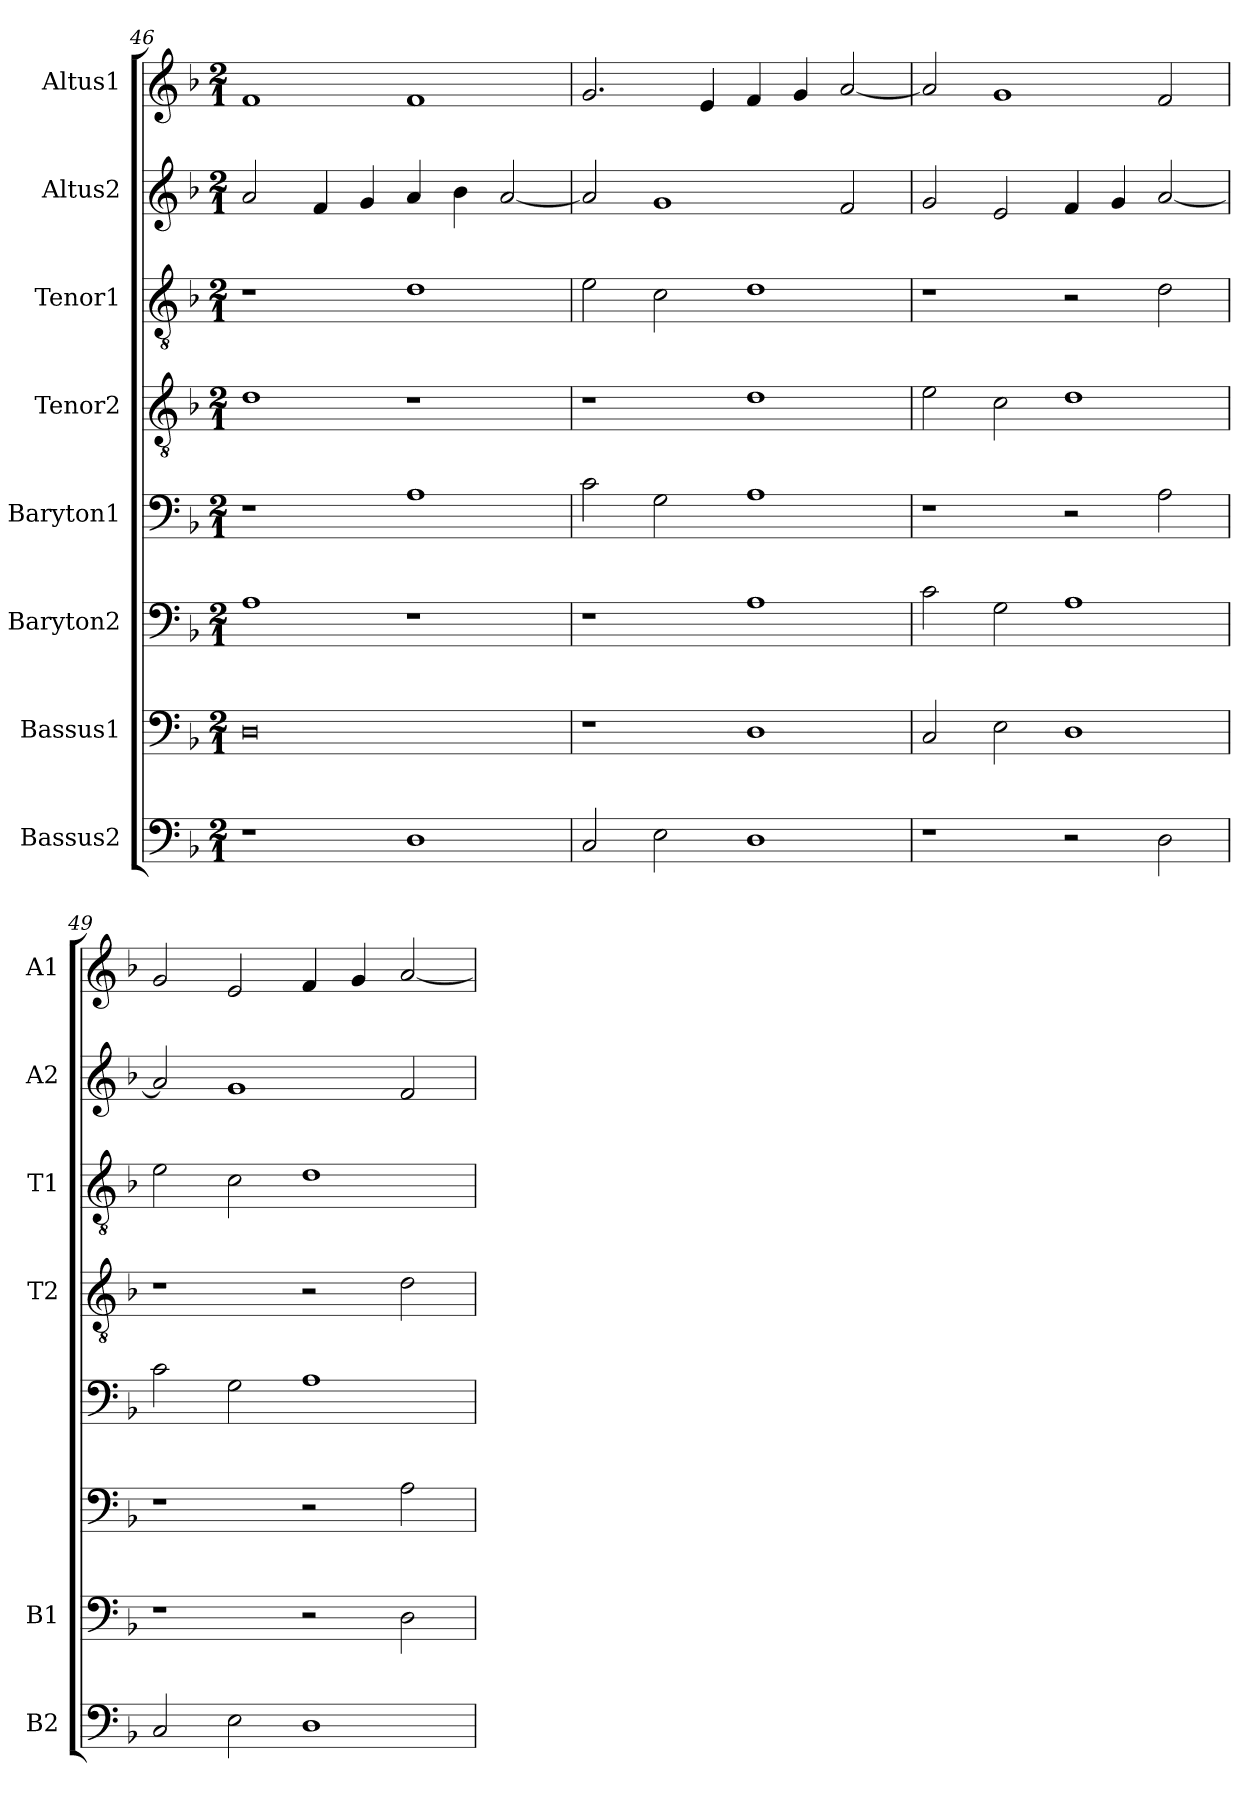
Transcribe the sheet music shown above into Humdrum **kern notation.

**kern	**kern	**kern	**kern	**kern	**kern	**kern	**kern
*part8	*part7	*part6	*part5	*part4	*part3	*part2	*part1
*staff8	*staff7	*staff6	*staff5	*staff4	*staff3	*staff2	*staff1
*I"Bassus2	*I"Bassus1	*I"Baryton2	*I"Baryton1	*I"Tenor2	*I"Tenor1	*I"Altus2	*I"Altus1
*I'B2	*I'B1	*	*	*I'T2	*I'T1	*I'A2	*I'A1
*clefF4	*clefF4	*clefF4	*clefF4	*clefGv2	*clefGv2	*clefG2	*clefG2
*k[b-]	*k[b-]	*k[b-]	*k[b-]	*k[b-]	*k[b-]	*k[b-]	*k[b-]
*d:	*d:	*d:	*d:	*d:	*d:	*d:	*d:
*M2/1	*M2/1	*M2/1	*M2/1	*M2/1	*M2/1	*M2/1	*M2/1
=46	=46	=46	=46	=46	=46	=46	=46
1r	0D	1A	1r	1d	1r	2a	1f
.	.	.	.	.	.	4f	.
.	.	.	.	.	.	4g	.
1D	.	1r	1A	1r	1d	4a	1f
.	.	.	.	.	.	4b-	.
.	.	.	.	.	.	[2a	.
=47	=47	=47	=47	=47	=47	=47	=47
2C	1r	1r	2c	1r	2e	2a]	2.g
2E	.	.	2G	.	2c	1g	.
.	.	.	.	.	.	.	4e
1D	1D	1A	1A	1d	1d	.	4f
.	.	.	.	.	.	.	4g
.	.	.	.	.	.	2f	[2a
=48	=48	=48	=48	=48	=48	=48	=48
1r	2C	2c	1r	2e	1r	2g	2a]
.	2E	2G	.	2c	.	2e	1g
2r	1D	1A	2r	1d	2r	4f	.
.	.	.	.	.	.	4g	.
2D	.	.	2A	.	2d	[2a	2f
=49	=49	=49	=49	=49	=49	=49	=49
2C	1r	1r	2c	1r	2e	2a]	2g
2E	.	.	2G	.	2c	1g	2e
1D	2r	2r	1A	2r	1d	.	4f
.	.	.	.	.	.	.	4g
.	2D	2A	.	2d	.	2f	[2a
=	=	=	=	=	=	=	=
*-	*-	*-	*-	*-	*-	*-	*-
